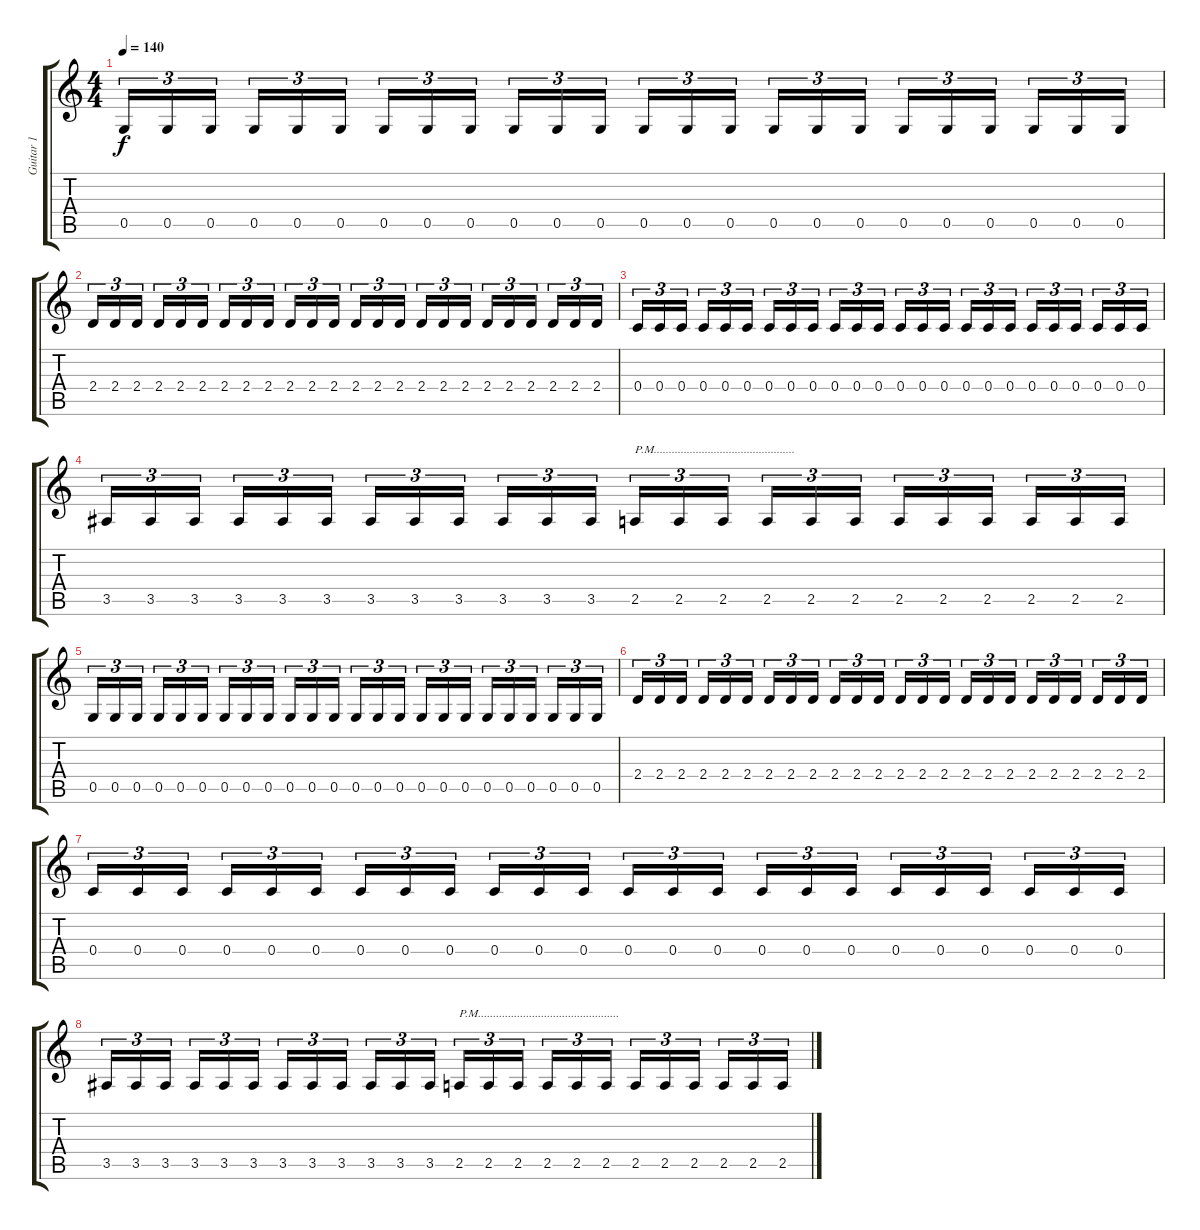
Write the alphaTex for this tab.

\track ("Guitar 1" "Guitar 1") {instrument distortionguitar}
\staff {score tabs}
\tuning (D4 A3 F3 C3 G2 D2) {hide}
\ts (4 4)
\tempo 140
\clef g2
\ks c
0.5.16{tu (3 2) dy f} 0.5.16{tu (3 2)} 0.5.16{tu (3 2)} 0.5.16{tu (3 2)} 0.5.16{tu (3 2)} 0.5.16{tu (3 2)} 0.5.16{tu (3 2)} 0.5.16{tu (3 2)} 0.5.16{tu (3 2)} 0.5.16{tu (3 2)} 0.5.16{tu (3 2)} 0.5.16{tu (3 2)} 0.5.16{tu (3 2)} 0.5.16{tu (3 2)} 0.5.16{tu (3 2)} 0.5.16{tu (3 2)} 0.5.16{tu (3 2)} 0.5.16{tu (3 2)} 0.5.16{tu (3 2)} 0.5.16{tu (3 2)} 0.5.16{tu (3 2)} 0.5.16{tu (3 2)} 0.5.16{tu (3 2)} 0.5.16{tu (3 2)} |
2.4.16{tu (3 2)} 2.4.16{tu (3 2)} 2.4.16{tu (3 2)} 2.4.16{tu (3 2)} 2.4.16{tu (3 2)} 2.4.16{tu (3 2)} 2.4.16{tu (3 2)} 2.4.16{tu (3 2)} 2.4.16{tu (3 2)} 2.4.16{tu (3 2)} 2.4.16{tu (3 2)} 2.4.16{tu (3 2)} 2.4.16{tu (3 2)} 2.4.16{tu (3 2)} 2.4.16{tu (3 2)} 2.4.16{tu (3 2)} 2.4.16{tu (3 2)} 2.4.16{tu (3 2)} 2.4.16{tu (3 2)} 2.4.16{tu (3 2)} 2.4.16{tu (3 2)} 2.4.16{tu (3 2)} 2.4.16{tu (3 2)} 2.4.16{tu (3 2)} |
0.4.16{tu (3 2)} 0.4.16{tu (3 2)} 0.4.16{tu (3 2)} 0.4.16{tu (3 2)} 0.4.16{tu (3 2)} 0.4.16{tu (3 2)} 0.4.16{tu (3 2)} 0.4.16{tu (3 2)} 0.4.16{tu (3 2)} 0.4.16{tu (3 2)} 0.4.16{tu (3 2)} 0.4.16{tu (3 2)} 0.4.16{tu (3 2)} 0.4.16{tu (3 2)} 0.4.16{tu (3 2)} 0.4.16{tu (3 2)} 0.4.16{tu (3 2)} 0.4.16{tu (3 2)} 0.4.16{tu (3 2)} 0.4.16{tu (3 2)} 0.4.16{tu (3 2)} 0.4.16{tu (3 2)} 0.4.16{tu (3 2)} 0.4.16{tu (3 2)} |
3.5.16{tu (3 2)} 3.5.16{tu (3 2)} 3.5.16{tu (3 2)} 3.5.16{tu (3 2)} 3.5.16{tu (3 2)} 3.5.16{tu (3 2)} 3.5.16{tu (3 2)} 3.5.16{tu (3 2)} 3.5.16{tu (3 2)} 3.5.16{tu (3 2)} 3.5.16{tu (3 2)} 3.5.16{tu (3 2)} 2.5.16{tu (3 2) txt "P.M..............................................."} 2.5.16{tu (3 2)} 2.5.16{tu (3 2)} 2.5.16{tu (3 2)} 2.5.16{tu (3 2)} 2.5.16{tu (3 2)} 2.5.16{tu (3 2)} 2.5.16{tu (3 2)} 2.5.16{tu (3 2)} 2.5.16{tu (3 2)} 2.5.16{tu (3 2)} 2.5.16{tu (3 2)} |
0.5.16{tu (3 2)} 0.5.16{tu (3 2)} 0.5.16{tu (3 2)} 0.5.16{tu (3 2)} 0.5.16{tu (3 2)} 0.5.16{tu (3 2)} 0.5.16{tu (3 2)} 0.5.16{tu (3 2)} 0.5.16{tu (3 2)} 0.5.16{tu (3 2)} 0.5.16{tu (3 2)} 0.5.16{tu (3 2)} 0.5.16{tu (3 2)} 0.5.16{tu (3 2)} 0.5.16{tu (3 2)} 0.5.16{tu (3 2)} 0.5.16{tu (3 2)} 0.5.16{tu (3 2)} 0.5.16{tu (3 2)} 0.5.16{tu (3 2)} 0.5.16{tu (3 2)} 0.5.16{tu (3 2)} 0.5.16{tu (3 2)} 0.5.16{tu (3 2)} |
2.4.16{tu (3 2)} 2.4.16{tu (3 2)} 2.4.16{tu (3 2)} 2.4.16{tu (3 2)} 2.4.16{tu (3 2)} 2.4.16{tu (3 2)} 2.4.16{tu (3 2)} 2.4.16{tu (3 2)} 2.4.16{tu (3 2)} 2.4.16{tu (3 2)} 2.4.16{tu (3 2)} 2.4.16{tu (3 2)} 2.4.16{tu (3 2)} 2.4.16{tu (3 2)} 2.4.16{tu (3 2)} 2.4.16{tu (3 2)} 2.4.16{tu (3 2)} 2.4.16{tu (3 2)} 2.4.16{tu (3 2)} 2.4.16{tu (3 2)} 2.4.16{tu (3 2)} 2.4.16{tu (3 2)} 2.4.16{tu (3 2)} 2.4.16{tu (3 2)} |
0.4.16{tu (3 2)} 0.4.16{tu (3 2)} 0.4.16{tu (3 2)} 0.4.16{tu (3 2)} 0.4.16{tu (3 2)} 0.4.16{tu (3 2)} 0.4.16{tu (3 2)} 0.4.16{tu (3 2)} 0.4.16{tu (3 2)} 0.4.16{tu (3 2)} 0.4.16{tu (3 2)} 0.4.16{tu (3 2)} 0.4.16{tu (3 2)} 0.4.16{tu (3 2)} 0.4.16{tu (3 2)} 0.4.16{tu (3 2)} 0.4.16{tu (3 2)} 0.4.16{tu (3 2)} 0.4.16{tu (3 2)} 0.4.16{tu (3 2)} 0.4.16{tu (3 2)} 0.4.16{tu (3 2)} 0.4.16{tu (3 2)} 0.4.16{tu (3 2)} |
3.5.16{tu (3 2)} 3.5.16{tu (3 2)} 3.5.16{tu (3 2)} 3.5.16{tu (3 2)} 3.5.16{tu (3 2)} 3.5.16{tu (3 2)} 3.5.16{tu (3 2)} 3.5.16{tu (3 2)} 3.5.16{tu (3 2)} 3.5.16{tu (3 2)} 3.5.16{tu (3 2)} 3.5.16{tu (3 2)} 2.5.16{tu (3 2) txt "P.M..............................................."} 2.5.16{tu (3 2)} 2.5.16{tu (3 2)} 2.5.16{tu (3 2)} 2.5.16{tu (3 2)} 2.5.16{tu (3 2)} 2.5.16{tu (3 2)} 2.5.16{tu (3 2)} 2.5.16{tu (3 2)} 2.5.16{tu (3 2)} 2.5.16{tu (3 2)} 2.5.16{tu (3 2)}
